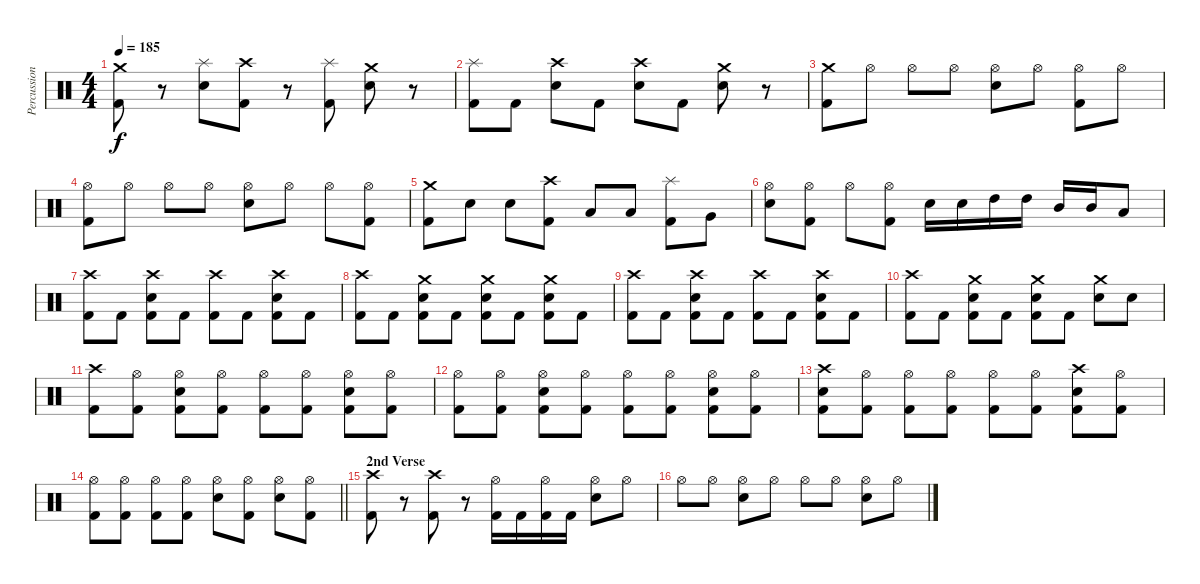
\track ("Percussion" "Percussion") {instrument percussion}
\staff {score}
\articulation defaults
\ts (4 4)
\tempo 185
\clef neutral
\ks c
("Crash medium (hit)" "Kick (hit) 2").8{dy f} r.8 ("Splash (hit)" "Electric Snare (hit)").8 ("Crash high (hit)" "Kick (hit) 2").8 r.8 ("Splash (hit)" "Kick (hit) 2").8 ("Crash medium (hit)" "Electric Snare (hit)").8 r.8 |
("Splash (hit)" "Kick (hit) 2").8 "Kick (hit) 2".8 ("Crash high (hit)" "Electric Snare (hit)").8 "Kick (hit) 2".8 ("Crash high (hit)" "Electric Snare (hit)").8 "Kick (hit) 2".8 ("Crash medium (hit)" "Electric Snare (hit)").8 r.8 |
("Crash medium (hit)" "Kick (hit) 2").8 "Hi-Hat (open)".8 "Hi-Hat (open)".8 "Hi-Hat (open)".8 ("Hi-Hat (open)" "Electric Snare (hit)").8 "Hi-Hat (open)".8 ("Hi-Hat (open)" "Kick (hit) 2").8 "Hi-Hat (open)".8 |
("Hi-Hat (open)" "Kick (hit) 2").8 "Hi-Hat (open)".8 "Hi-Hat (open)".8 "Hi-Hat (open)".8 ("Hi-Hat (open)" "Electric Snare (hit)").8 "Hi-Hat (open)".8 "Hi-Hat (open)".8 ("Hi-Hat (open)" "Kick (hit) 2").8 |
("Crash medium (hit)" "Kick (hit) 2").8 "Electric Snare (hit)".8 "Electric Snare (hit)".8 ("Crash high (hit)" "Kick (hit) 2").8 "Low Tom (hit)".8 "Low Tom (hit)".8 ("Splash (hit)" "Kick (hit) 2").8 "Very Low Tom (hit)".8 |
("Hi-Hat (open)" "Electric Snare (hit)").8 ("Hi-Hat (open)" "Kick (hit) 2").8 "Hi-Hat (open)".8 ("Hi-Hat (open)" "Kick (hit) 2").8 "Electric Snare (hit)".16 "Electric Snare (hit)".16 "High Tom (hit)".16 "High Tom (hit)".16 "Mid Tom (hit)".16 "Mid Tom (hit)".16 "Low Tom (hit)".8 |
("Crash high (hit)" "Kick (hit) 2").8 "Kick (hit) 2".8 ("Crash high (hit)" "Electric Snare (hit)" "Kick (hit) 2").8 "Kick (hit) 2".8 ("Crash high (hit)" "Kick (hit) 2").8 "Kick (hit) 2".8 ("Crash high (hit)" "Electric Snare (hit)" "Kick (hit) 2").8 "Kick (hit) 2".8 |
("Crash high (hit)" "Kick (hit) 2").8 "Kick (hit) 2".8 ("Crash medium (hit)" "Electric Snare (hit)" "Kick (hit) 2").8 "Kick (hit) 2".8 ("Crash medium (hit)" "Electric Snare (hit)" "Kick (hit) 2").8 "Kick (hit) 2".8 ("Crash medium (hit)" "Electric Snare (hit)" "Kick (hit) 2").8 "Kick (hit) 2".8 |
("Crash high (hit)" "Kick (hit) 2").8 "Kick (hit) 2".8 ("Crash high (hit)" "Electric Snare (hit)" "Kick (hit) 2").8 "Kick (hit) 2".8 ("Crash high (hit)" "Kick (hit) 2").8 "Kick (hit) 2".8 ("Crash high (hit)" "Electric Snare (hit)" "Kick (hit) 2").8 "Kick (hit) 2".8 |
("Crash high (hit)" "Kick (hit) 2").8 "Kick (hit) 2".8 ("Crash medium (hit)" "Electric Snare (hit)" "Kick (hit) 2").8 "Kick (hit) 2".8 ("Crash medium (hit)" "Electric Snare (hit)" "Kick (hit) 2").8 "Kick (hit) 2".8 ("Crash medium (hit)" "Electric Snare (hit)").8 "Electric Snare (hit)".8 |
("Crash high (hit)" "Kick (hit) 2").8 ("Hi-Hat (open)" "Kick (hit) 2").8 ("Hi-Hat (open)" "Electric Snare (hit)" "Kick (hit) 2").8 ("Hi-Hat (open)" "Kick (hit) 2").8 ("Hi-Hat (open)" "Kick (hit) 2").8 ("Hi-Hat (open)" "Kick (hit) 2").8 ("Hi-Hat (open)" "Electric Snare (hit)" "Kick (hit) 2").8 ("Hi-Hat (open)" "Kick (hit) 2").8 |
("Hi-Hat (open)" "Kick (hit) 2").8 ("Hi-Hat (open)" "Kick (hit) 2").8 ("Hi-Hat (open)" "Electric Snare (hit)" "Kick (hit) 2").8 ("Hi-Hat (open)" "Kick (hit) 2").8 ("Hi-Hat (open)" "Kick (hit) 2").8 ("Hi-Hat (open)" "Kick (hit) 2").8 ("Hi-Hat (open)" "Electric Snare (hit)" "Kick (hit) 2").8 ("Hi-Hat (open)" "Kick (hit) 2").8 |
("Crash high (hit)" "Electric Snare (hit)" "Kick (hit) 2").8 ("Hi-Hat (open)" "Kick (hit) 2").8 ("Hi-Hat (open)" "Kick (hit) 2").8 ("Hi-Hat (open)" "Kick (hit) 2").8 ("Hi-Hat (open)" "Kick (hit) 2").8 ("Hi-Hat (open)" "Kick (hit) 2").8 ("Crash high (hit)" "Electric Snare (hit)" "Kick (hit) 2").8 ("Hi-Hat (open)" "Kick (hit) 2").8 |
\barLineRight lightlight
("Hi-Hat (open)" "Kick (hit) 2").8 ("Hi-Hat (open)" "Kick (hit) 2").8 ("Hi-Hat (open)" "Kick (hit) 2").8 ("Hi-Hat (open)" "Kick (hit) 2").8 ("Hi-Hat (open)" "Electric Snare (hit)").8 ("Hi-Hat (open)" "Kick (hit) 2").8 ("Hi-Hat (open)" "Electric Snare (hit)").8 ("Hi-Hat (open)" "Kick (hit) 2").8 |
\section ("" "2nd Verse")
("Crash high (hit)" "Kick (hit) 2").8 r.8 ("Crash high (hit)" "Kick (hit) 2").8 r.8 ("Hi-Hat (open)" "Kick (hit) 2").16 "Kick (hit) 2".16 ("Hi-Hat (open)" "Kick (hit) 2").16 "Kick (hit) 2".16 ("Hi-Hat (open)" "Electric Snare (hit)").8 "Hi-Hat (open)".8 |
"Hi-Hat (open)".8 "Hi-Hat (open)".8 ("Hi-Hat (open)" "Electric Snare (hit)").8 "Hi-Hat (open)".8 "Hi-Hat (open)".8 "Hi-Hat (open)".8 ("Hi-Hat (open)" "Electric Snare (hit)").8 "Hi-Hat (open)".8
